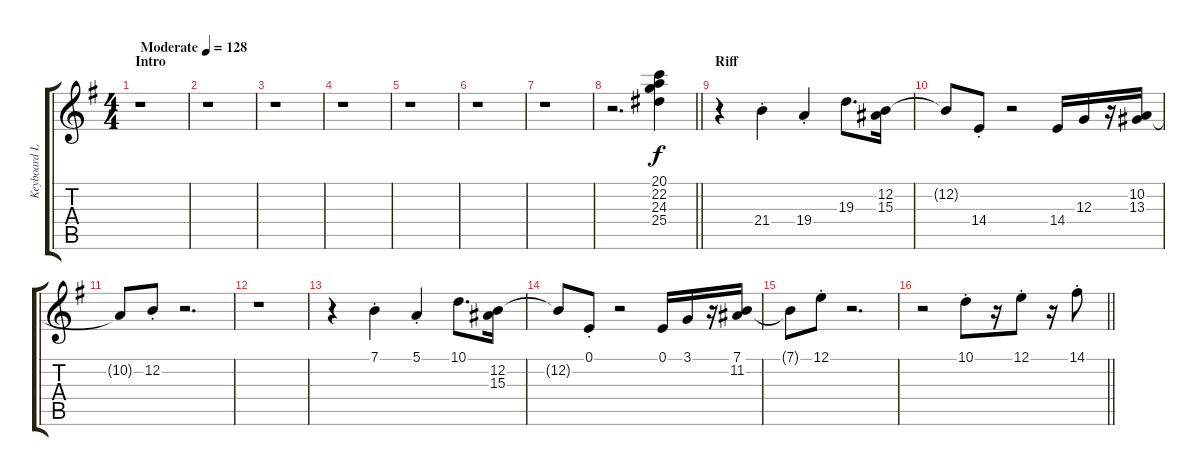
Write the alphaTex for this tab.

\track ("Keyboard Lead" "Keyboard L") {instrument lead2sawtooth}
\staff {score tabs}
\tuning (E4 B3 G3 D3 A2 E2) {hide}
\ts (4 4)
\section ("" "Intro")
\tempo (128 "Moderate")
\clef g2
\ks eminor
r.1{dy f instrument lead2sawtooth} |
r.1 |
r.1 |
r.1 |
r.1 |
r.1 |
r.1 |
\barLineRight lightlight
r.2{d} (20.1 22.2 24.3 25.4).4 |
\section ("" "Riff")
r.4 21.4{st}.4 19.4{st}.4 19.3.8{d} (12.2 15.3).16 |
12.2{t}.8 14.4{st}.8 r.2 14.4.16 12.3.16 r.16 (10.2 13.3).16 |
10.2{t}.8 12.2{st}.8 r.2{d} |
r.1 |
r.4 7.1{st}.4 5.1{st}.4 10.1.8{d} (12.2 15.3).16 |
12.2{t}.8 0.1{st}.8 r.2 0.1.16 3.1.16 r.16 (7.1 11.2).16 |
7.1{t}.8 12.1{st}.8 r.2{d} |
\barLineRight lightlight
r.2 10.1{st}.8 r.16 12.1{st}.8 r.16 14.1{st}.8
